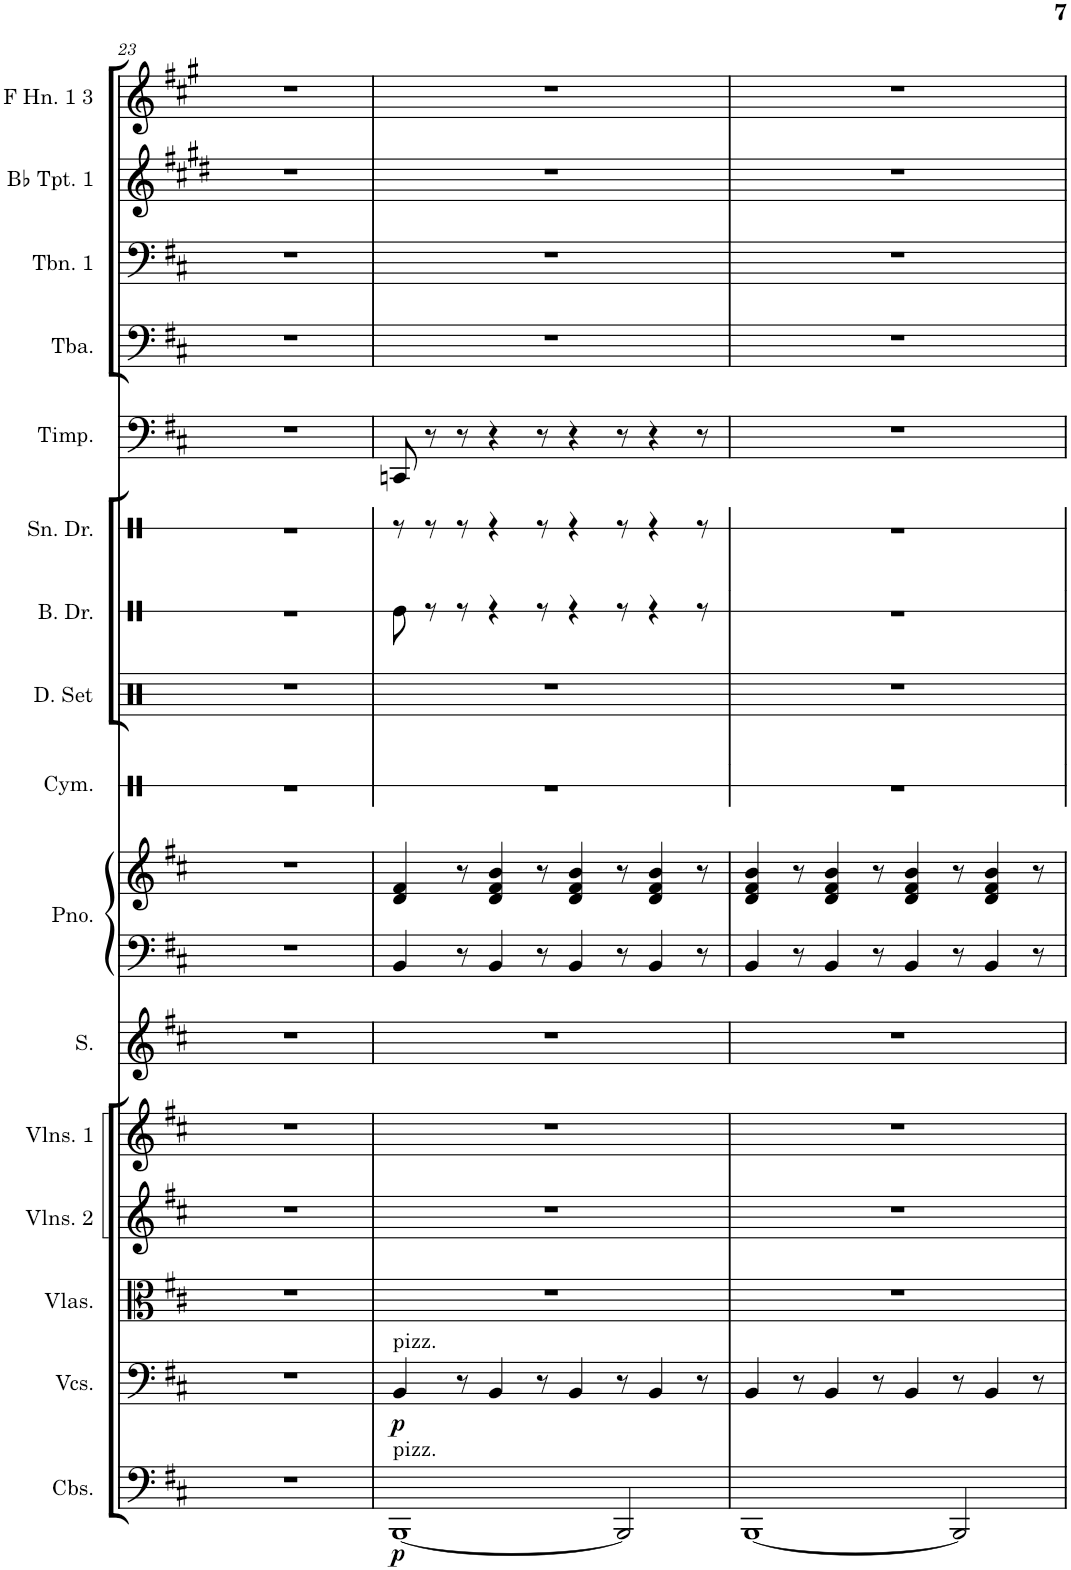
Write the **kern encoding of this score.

**kern	**dynam	**kern	**dynam	**kern	**kern	**kern	**kern	**kern	**kern	**kern	**kern	**kern	**kern	**kern	**kern	**kern	**kern	**kern
*part16	*part16	*part15	*part15	*part14	*part13	*part12	*part11	*part10	*part10	*part9	*part8	*part7	*part6	*part5	*part4	*part3	*part2	*part1
*staff17	*staff17	*staff16	*staff16	*staff15	*staff14	*staff13	*staff12	*staff11	*staff10	*staff9	*staff8	*staff7	*staff6	*staff5	*staff4	*staff3	*staff2	*staff1
*I"Contrabasses	*	*I"Violoncellos	*	*I"Violas	*I"Violins 2	*I"Violins 1	*I"Soprano	*I"Piano	*	*I"Cymbal	*I"Drumset	*I"Bass Drum	*I"Snare Drum	*I"Timpani	*I"Tuba	*I"Trombone 1	*I"Bb Trumpet 1	*I"F Horn 1 &amp; 3
*I'Cbs.	*	*I'Vcs.	*	*I'Vlas.	*I'Vlns. 2	*I'Vlns. 1	*I'S.	*I'Pno.	*	*I'Cym.	*I'D. Set	*I'B. Dr.	*I'Sn. Dr.	*I'Timp.	*I'Tba.	*I'Tbn. 1	*I'Bb Tpt. 1	*I'F Hn. 1 3
!!LO:PB:g=z
*clefF4	*	*clefF4	*	*clefC3	*clefG2	*clefG2	*clefG2	*clefF4	*clefG2	*clefX	*clefX	*clefX	*clefX	*clefF4	*clefF4	*clefF4	*clefG2	*clefG2
*Trd7c12	*	*	*	*	*	*	*	*	*	*	*	*	*	*	*	*	*Trd1c2	*Trd4c7
*k[f#c#]	*	*k[f#c#]	*	*k[f#c#]	*k[f#c#]	*k[f#c#]	*k[f#c#]	*k[f#c#]	*k[f#c#]	*k[]	*k[]	*k[]	*k[]	*k[f#c#]	*k[f#c#]	*k[f#c#]	*k[f#c#g#d#]	*k[f#c#g#]
*M12/8	*	*M12/8	*	*M12/8	*M12/8	*M12/8	*M12/8	*M12/8	*M12/8	*M12/8	*M12/8	*M12/8	*M12/8	*M12/8	*M12/8	*M12/8	*M12/8	*M12/8
=23	=23	=23	=23	=23	=23	=23	=23	=23	=23	=23	=23	=23	=23	=23	=23	=23	=23	=23
1.r	.	1.r	.	1.r	1.r	1.r	1.r	1.r	1.r	1.r	1.r	1.r	1.r	1.r	1.r	1.r	1.r	1.r
=24	=24	=24	=24	=24	=24	=24	=24	=24	=24	=24	=24	=24	=24	=24	=24	=24	=24	=24
!	!	!LO:TX:a:t=pizz.	!	!	!	!	!	!	!	!	!	!	!	!	!	!	!	!
!LO:TX:a:t=pizz.	!	!	!	!	!	!	!	!	!	!	!	!	!	!	!	!	!	!
!	!LO:DY:b	!	!LO:DY:b	!	!	!	!	!	!	!	!	!	!	!	!	!	!	!
[1BBB	p	4BB/	p	1.r	1.r	1.r	1.r	4BB/	4d/ 4f#/ 4b/	1.r	1.r	8Re\	8r	8CCn/	1.r	1.r	1.r	1.r
.	.	.	.	.	.	.	.	.	.	.	.	8r	8r	8r	.	.	.	.
.	.	8r	.	.	.	.	.	8r	8r	.	.	8r	8r	8r	.	.	.	.
.	.	4BB/	.	.	.	.	.	4BB/	4d/ 4f#/ 4b/	.	.	4r	4r	4r	.	.	.	.
.	.	8r	.	.	.	.	.	8r	8r	.	.	8r	8r	8r	.	.	.	.
.	.	4BB/	.	.	.	.	.	4BB/	4d/ 4f#/ 4b/	.	.	4r	4r	4r	.	.	.	.
2BBB/]	.	8r	.	.	.	.	.	8r	8r	.	.	8r	8r	8r	.	.	.	.
.	.	4BB/	.	.	.	.	.	4BB/	4d/ 4f#/ 4b/	.	.	4r	4r	4r	.	.	.	.
.	.	8r	.	.	.	.	.	8r	8r	.	.	8r	8r	8r	.	.	.	.
=25	=25	=25	=25	=25	=25	=25	=25	=25	=25	=25	=25	=25	=25	=25	=25	=25	=25	=25
[1BBB	.	4BB/	.	1.r	1.r	1.r	1.r	4BB/	4d/ 4f#/ 4b/	1.r	1.r	1.r	1.r	1.r	1.r	1.r	1.r	1.r
.	.	8r	.	.	.	.	.	8r	8r	.	.	.	.	.	.	.	.	.
.	.	4BB/	.	.	.	.	.	4BB/	4d/ 4f#/ 4b/	.	.	.	.	.	.	.	.	.
.	.	8r	.	.	.	.	.	8r	8r	.	.	.	.	.	.	.	.	.
.	.	4BB/	.	.	.	.	.	4BB/	4d/ 4f#/ 4b/	.	.	.	.	.	.	.	.	.
2BBB/]	.	8r	.	.	.	.	.	8r	8r	.	.	.	.	.	.	.	.	.
.	.	4BB/	.	.	.	.	.	4BB/	4d/ 4f#/ 4b/	.	.	.	.	.	.	.	.	.
.	.	8r	.	.	.	.	.	8r	8r	.	.	.	.	.	.	.	.	.
=	=	=	=	=	=	=	=	=	=	=	=	=	=	=	=	=	=	=
*-	*-	*-	*-	*-	*-	*-	*-	*-	*-	*-	*-	*-	*-	*-	*-	*-	*-	*-
